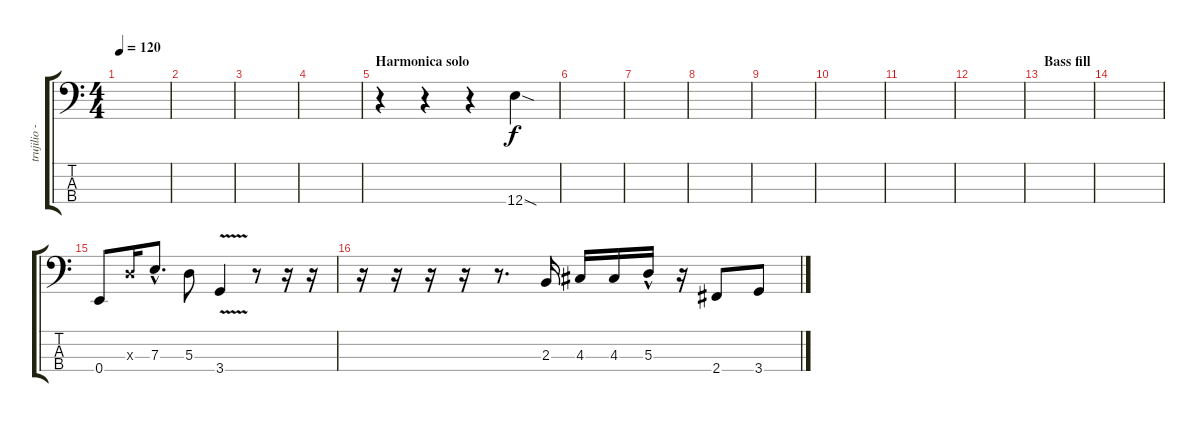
\track ("trujilio - fingerstyle" "trujilio -") {instrument electricbasspick}
\staff {score tabs}
\tuning (G2 D2 A1 E1) {hide}
\ts (4 4)
\tempo 120
\clef f4
\ks c
|
|
|
|
\section ("" "Harmonica solo")
r.4 r.4 r.4 12.4{sod}.4 |
|
|
|
|
|
|
|
\section ("" "Bass fill")
|
|
0.4.8 5.3{x}.16 7.3{hac}.8{d} 5.3.8 3.4{v}.4 r.8 r.16 r.16 |
r.16 r.16 r.16 r.16 r.8{d} 2.3.16 4.3.16 4.3.16 5.3{hac}.16 r.16 2.4.8 3.4.8
